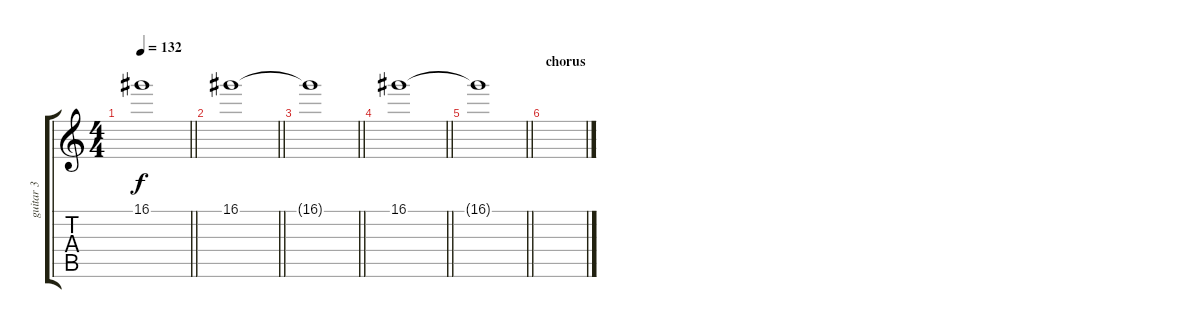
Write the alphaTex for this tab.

\track ("guitar 3" "guitar 3") {instrument electricguitarjazz}
\staff {score tabs}
\tuning (E4 B3 G3 D3 A2 E2) {hide}
\ts (4 4)
\tempo 132
\clef g2
\barLineRight lightlight
\ks c
16.1{t}.1{dy f} |
\barLineRight lightlight
16.1.1 |
\barLineRight lightlight
16.1{t}.1 |
\barLineRight lightlight
16.1.1 |
\barLineRight lightlight
16.1{t}.1 |
\section ("" "chorus ")
